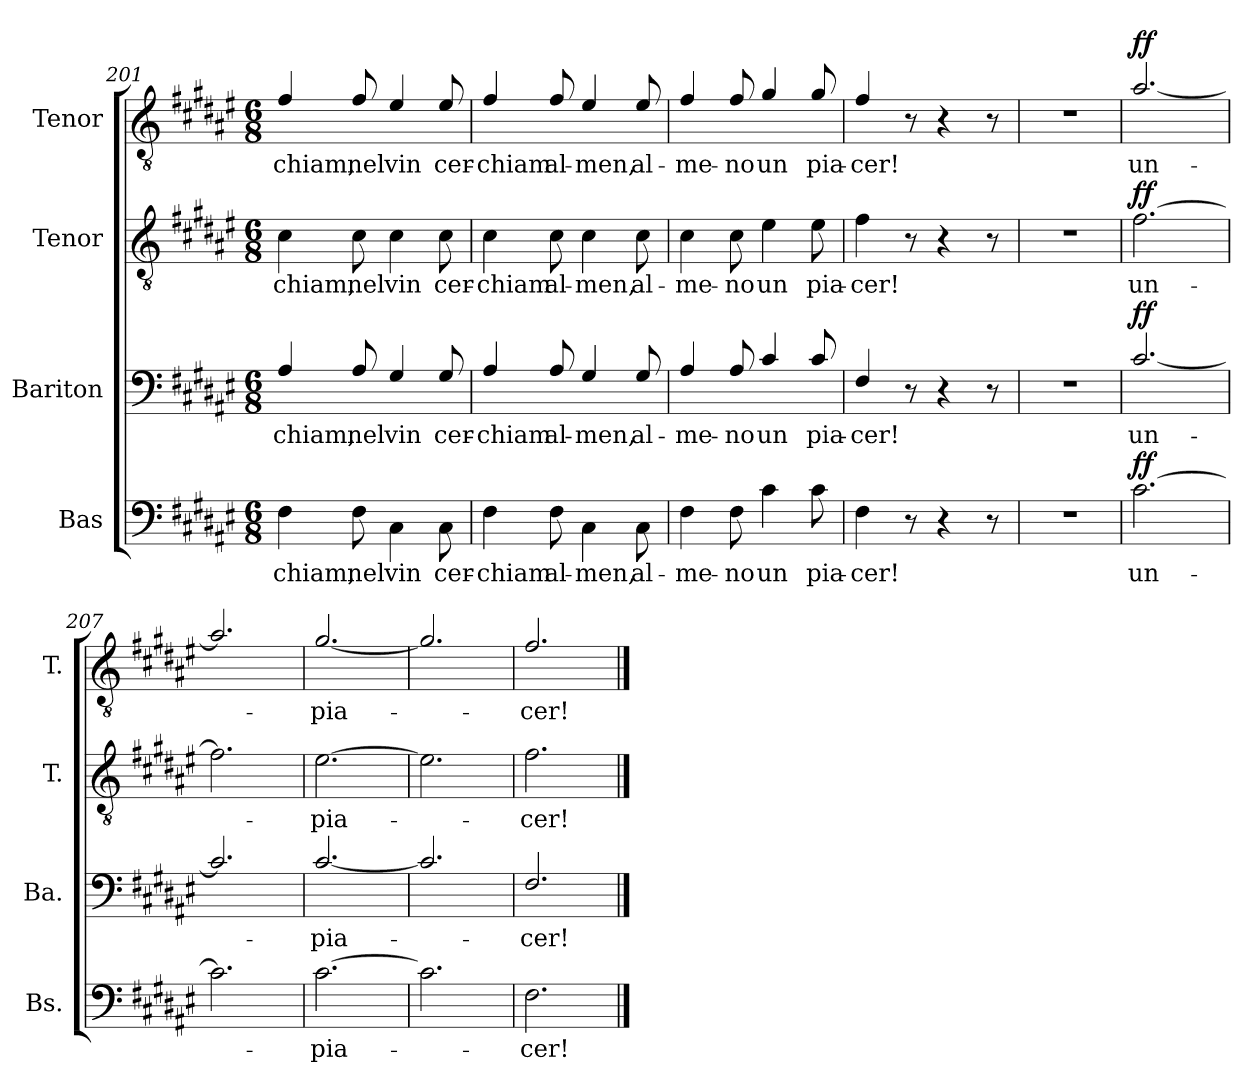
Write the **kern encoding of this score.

**kern	**text	**dynam	**kern	**text	**dynam	**kern	**text	**dynam	**kern	**text	**dynam
*part4	*part4	*part4	*part3	*part3	*part3	*part2	*part2	*part2	*part1	*part1	*part1
*staff4	*staff4	*staff4	*staff3	*staff3	*staff3	*staff2	*staff2	*staff2	*staff1	*staff1	*staff1
*I"Bas	*	*	*I"Bariton	*	*	*I"Tenor	*	*	*I"Tenor	*	*
*I'Bs.	*	*	*I'Ba.	*	*	*I'T.	*	*	*I'T.	*	*
*clefF4	*	*	*clefF4	*	*	*clefGv2	*	*	*clefGv2	*	*
*k[f#c#g#d#a#e#]	*	*	*k[f#c#g#d#a#e#]	*	*	*k[f#c#g#d#a#e#]	*	*	*k[f#c#g#d#a#e#]	*	*
*M6/8	*	*	*M6/8	*	*	*M6/8	*	*	*M6/8	*	*
=201	=201	=201	=201	=201	=201	=201	=201	=201	=201	=201	=201
4F#\	-chiam,	.	4A#/	-chiam,	.	4c#\	-chiam,	.	4f#/	-chiam,	.
8F#\	nel	.	8A#/	nel	.	8c#\	nel	.	8f#/	nel	.
4C#\	vin	.	4G#/	vin	.	4c#\	vin	.	4e#/	vin	.
8C#\	cer-	.	8G#/	cer-	.	8c#\	cer-	.	8e#/	cer-	.
!!LO:LB:g=z
=202	=202	=202	=202	=202	=202	=202	=202	=202	=202	=202	=202
4F#\	-chiam	.	4A#/	-chiam	.	4c#\	-chiam	.	4f#/	-chiam	.
8F#\	al-	.	8A#/	al-	.	8c#\	al-	.	8f#/	al-	.
4C#\	-men,	.	4G#/	-men,	.	4c#\	-men,	.	4e#/	-men,	.
8C#\	al-	.	8G#/	al-	.	8c#\	al-	.	8e#/	al-	.
=203	=203	=203	=203	=203	=203	=203	=203	=203	=203	=203	=203
4F#\	-me-	.	4A#/	-me-	.	4c#\	-me-	.	4f#/	-me-	.
8F#\	-no	.	8A#/	-no	.	8c#\	-no	.	8f#/	-no	.
4c#\	un	.	4c#/	un	.	4e#\	un	.	4g#/	un	.
8c#\	pia-	.	8c#/	pia-	.	8e#\	pia-	.	8g#/	pia-	.
=204	=204	=204	=204	=204	=204	=204	=204	=204	=204	=204	=204
4F#\	-cer!	.	4F#/	-cer!	.	4f#\	-cer!	.	4f#/	-cer!	.
8r	.	.	8r	.	.	8r	.	.	8r	.	.
4r	.	.	4r	.	.	4r	.	.	4r	.	.
8r	.	.	8r	.	.	8r	.	.	8r	.	.
=205	=205	=205	=205	=205	=205	=205	=205	=205	=205	=205	=205
2.r	.	.	2.r	.	.	2.r	.	.	2.r	.	.
=206	=206	=206	=206	=206	=206	=206	=206	=206	=206	=206	=206
!	!	!LO:DY:a	!	!	!LO:DY:a	!	!	!LO:DY:a	!	!	!LO:DY:a
[2.c#\	un-	ff	[2.c#/	un-	ff	[2.f#\	un-	ff	[2.a#/	un-	ff
=207	=207	=207	=207	=207	=207	=207	=207	=207	=207	=207	=207
2.c#\]	.	.	2.c#/]	.	.	2.f#\]	.	.	2.a#/]	.	.
=208	=208	=208	=208	=208	=208	=208	=208	=208	=208	=208	=208
[2.c#\	-pia-	.	[2.c#/	-pia-	.	[2.e#\	-pia-	.	[2.g#/	pia-	.
=209	=209	=209	=209	=209	=209	=209	=209	=209	=209	=209	=209
2.c#\]	.	.	2.c#/]	.	.	2.e#\]	.	.	2.g#/]	.	.
=210	=210	=210	=210	=210	=210	=210	=210	=210	=210	=210	=210
2.F#\	-cer!	.	2.F#/	-cer!	.	2.f#\	-cer!	.	2.f#/	-cer!	.
==	==	==	==	==	==	==	==	==	==	==	==
*-	*-	*-	*-	*-	*-	*-	*-	*-	*-	*-	*-
